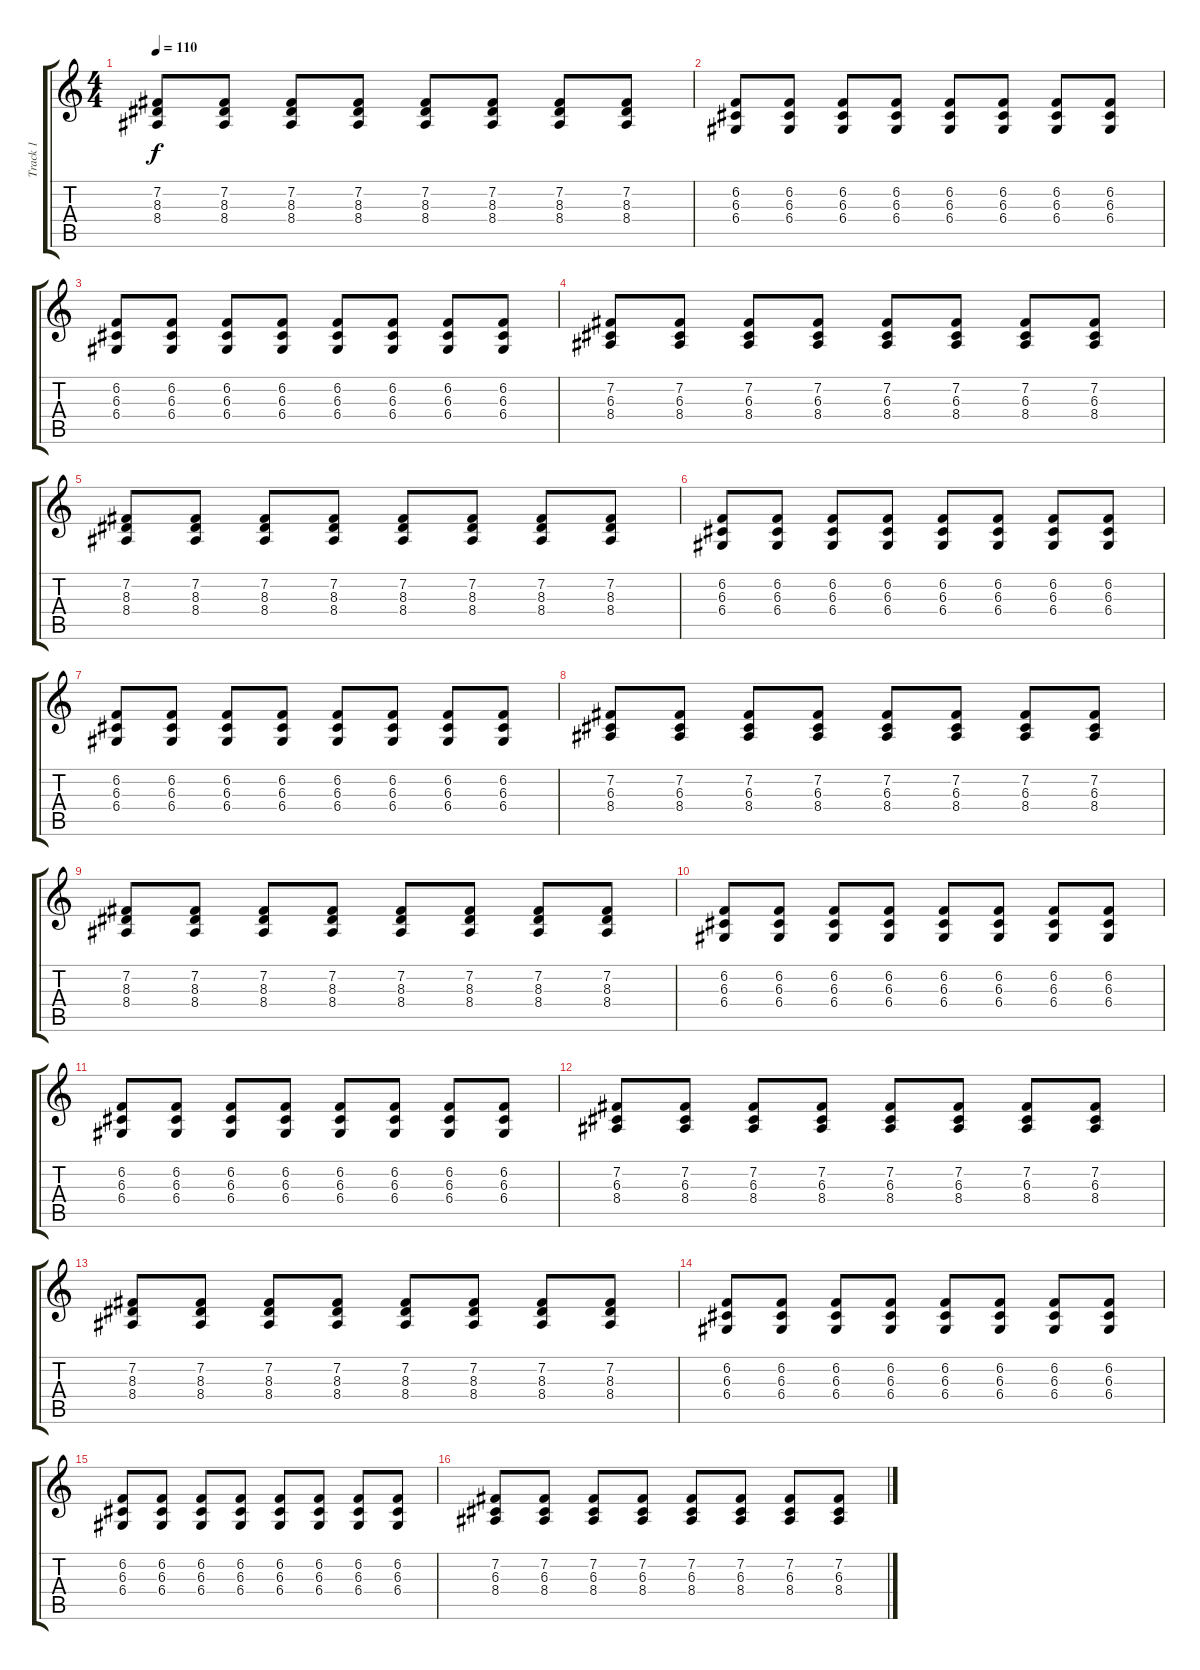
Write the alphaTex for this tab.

\track ("Track 1" "Track 1") {instrument electricpiano2}
\staff {score tabs}
\tuning (E4 B3 G3 D3 A2 E2) {hide}
\ts (4 4)
\tempo 110
\clef g2
\ks c
(7.2 8.3 8.4).8{dy f} (7.2 8.3 8.4).8 (7.2 8.3 8.4).8 (7.2 8.3 8.4).8 (7.2 8.3 8.4).8 (7.2 8.3 8.4).8 (7.2 8.3 8.4).8 (7.2 8.3 8.4).8 |
(6.2 6.3 6.4).8 (6.2 6.3 6.4).8 (6.2 6.3 6.4).8 (6.2 6.3 6.4).8 (6.2 6.3 6.4).8 (6.2 6.3 6.4).8 (6.2 6.3 6.4).8 (6.2 6.3 6.4).8 |
(6.2 6.3 6.4).8 (6.2 6.3 6.4).8 (6.2 6.3 6.4).8 (6.2 6.3 6.4).8 (6.2 6.3 6.4).8 (6.2 6.3 6.4).8 (6.2 6.3 6.4).8 (6.2 6.3 6.4).8 |
(7.2 6.3 8.4).8 (7.2 6.3 8.4).8 (7.2 6.3 8.4).8 (7.2 6.3 8.4).8 (7.2 6.3 8.4).8 (7.2 6.3 8.4).8 (7.2 6.3 8.4).8 (7.2 6.3 8.4).8 |
(7.2 8.3 8.4).8 (7.2 8.3 8.4).8 (7.2 8.3 8.4).8 (7.2 8.3 8.4).8 (7.2 8.3 8.4).8 (7.2 8.3 8.4).8 (7.2 8.3 8.4).8 (7.2 8.3 8.4).8 |
(6.2 6.3 6.4).8 (6.2 6.3 6.4).8 (6.2 6.3 6.4).8 (6.2 6.3 6.4).8 (6.2 6.3 6.4).8 (6.2 6.3 6.4).8 (6.2 6.3 6.4).8 (6.2 6.3 6.4).8 |
(6.2 6.3 6.4).8 (6.2 6.3 6.4).8 (6.2 6.3 6.4).8 (6.2 6.3 6.4).8 (6.2 6.3 6.4).8 (6.2 6.3 6.4).8 (6.2 6.3 6.4).8 (6.2 6.3 6.4).8 |
(7.2 6.3 8.4).8 (7.2 6.3 8.4).8 (7.2 6.3 8.4).8 (7.2 6.3 8.4).8 (7.2 6.3 8.4).8 (7.2 6.3 8.4).8 (7.2 6.3 8.4).8 (7.2 6.3 8.4).8 |
(7.2 8.3 8.4).8 (7.2 8.3 8.4).8 (7.2 8.3 8.4).8 (7.2 8.3 8.4).8 (7.2 8.3 8.4).8 (7.2 8.3 8.4).8 (7.2 8.3 8.4).8 (7.2 8.3 8.4).8 |
(6.2 6.3 6.4).8 (6.2 6.3 6.4).8 (6.2 6.3 6.4).8 (6.2 6.3 6.4).8 (6.2 6.3 6.4).8 (6.2 6.3 6.4).8 (6.2 6.3 6.4).8 (6.2 6.3 6.4).8 |
(6.2 6.3 6.4).8 (6.2 6.3 6.4).8 (6.2 6.3 6.4).8 (6.2 6.3 6.4).8 (6.2 6.3 6.4).8 (6.2 6.3 6.4).8 (6.2 6.3 6.4).8 (6.2 6.3 6.4).8 |
(7.2 6.3 8.4).8 (7.2 6.3 8.4).8 (7.2 6.3 8.4).8 (7.2 6.3 8.4).8 (7.2 6.3 8.4).8 (7.2 6.3 8.4).8 (7.2 6.3 8.4).8 (7.2 6.3 8.4).8 |
(7.2 8.3 8.4).8 (7.2 8.3 8.4).8 (7.2 8.3 8.4).8 (7.2 8.3 8.4).8 (7.2 8.3 8.4).8 (7.2 8.3 8.4).8 (7.2 8.3 8.4).8 (7.2 8.3 8.4).8 |
(6.2 6.3 6.4).8 (6.2 6.3 6.4).8 (6.2 6.3 6.4).8 (6.2 6.3 6.4).8 (6.2 6.3 6.4).8 (6.2 6.3 6.4).8 (6.2 6.3 6.4).8 (6.2 6.3 6.4).8 |
(6.2 6.3 6.4).8 (6.2 6.3 6.4).8 (6.2 6.3 6.4).8 (6.2 6.3 6.4).8 (6.2 6.3 6.4).8 (6.2 6.3 6.4).8 (6.2 6.3 6.4).8 (6.2 6.3 6.4).8 |
(7.2 6.3 8.4).8 (7.2 6.3 8.4).8 (7.2 6.3 8.4).8 (7.2 6.3 8.4).8 (7.2 6.3 8.4).8 (7.2 6.3 8.4).8 (7.2 6.3 8.4).8 (7.2 6.3 8.4).8
